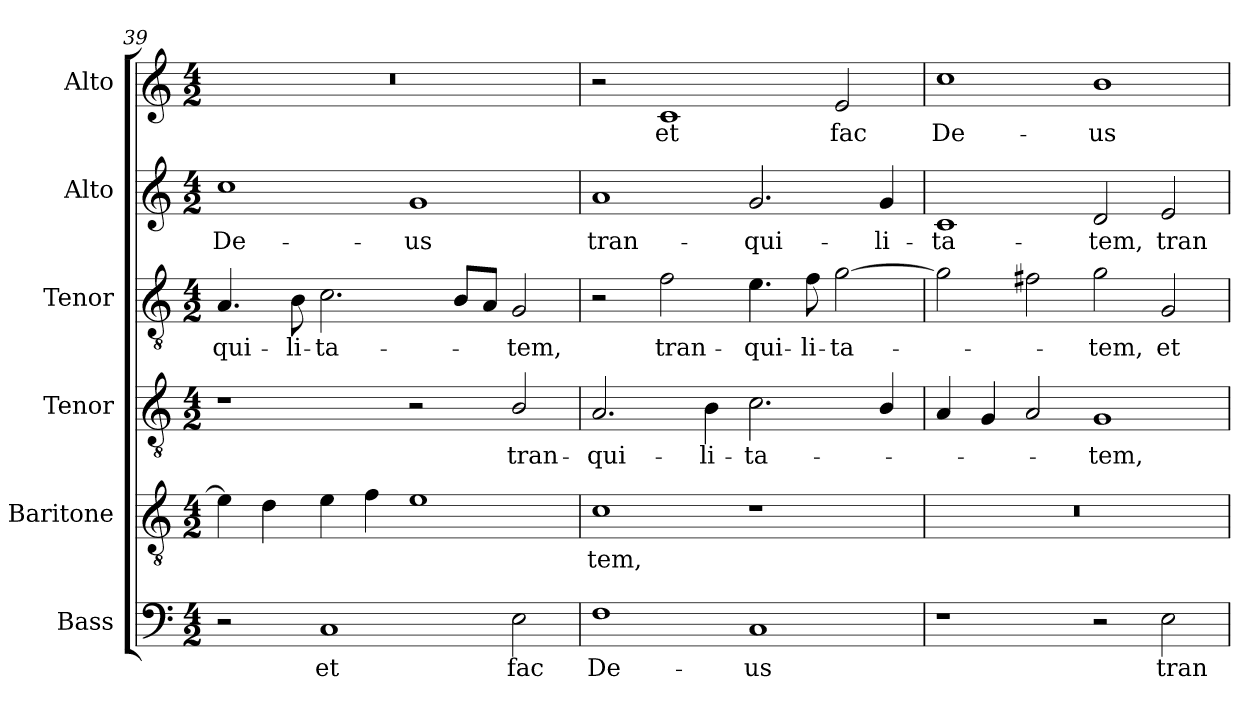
**kern	**text	**kern	**text	**kern	**text	**kern	**text	**kern	**text	**kern	**text
*part6	*part6	*part5	*part5	*part4	*part4	*part3	*part3	*part2	*part2	*part1	*part1
*staff6	*staff6	*staff5	*staff5	*staff4	*staff4	*staff3	*staff3	*staff2	*staff2	*staff1	*staff1
*I"Bass	*	*I"Baritone	*	*I"Tenor	*	*I"Tenor	*	*I"Alto	*	*I"Alto	*
*I'B.	*	*I'Bar.	*	*I'T.	*	*I'T.	*	*I'A.	*	*I'A.	*
!!LO:PB:g=z
*clefF4	*	*clefGv2	*	*clefGv2	*	*clefGv2	*	*clefG2	*	*clefG2	*
*	*	*ITrd7c12	*	*ITrd7c12	*	*ITrd7c12	*	*	*	*	*
*k[]	*	*k[]	*	*k[]	*	*k[]	*	*k[]	*	*k[]	*
*C:	*	*C:	*	*C:	*	*C:	*	*C:	*	*C:	*
*M4/2	*	*M4/2	*	*M4/2	*	*M4/2	*	*M4/2	*	*M4/2	*
=39	=39	=39	=39	=39	=39	=39	=39	=39	=39	=39	=39
!	!	!	!	!	!	!	!LO:LY:b:color=#000000	!	!	!	!
!	!	!	!	!	!	!	!	!	!LO:LY:b:color=#000000	!LO:N:vis=1	!
2r	.	4Ei\]	.	1r	.	4.AAi/	-qui-	1cci	De-	0r	.
.	.	4Di\	.	.	.	.	.	.	.	.	.
!	!	!	!	!	!	!	!LO:LY:b:color=#000000	!	!	!	!
.	.	.	.	.	.	8BBi\	-li-	.	.	.	.
!	!LO:LY:b:color=#000000	!	!	!	!	!	!	!	!	!	!
!	!	!	!	!	!	!	!LO:LY:b:color=#000000	!	!	!	!
1Ci	et	4Ei\	.	.	.	2.Ci\	-ta-	.	.	.	.
.	.	4Fi\	.	.	.	.	.	.	.	.	.
!	!	!	!	!	!	!	!	!	!LO:LY:b:color=#000000	!	!
.	.	1Ei	.	2r	.	.	.	1gi	-us	.	.
.	.	.	.	.	.	8BBi/L	.	.	.	.	.
.	.	.	.	.	.	8AAi/J	.	.	.	.	.
!	!LO:LY:b:color=#000000	!	!	!	!	!	!	!	!	!	!
!	!	!	!	!	!LO:LY:b:color=#000000	!	!	!	!	!	!
!	!	!	!	!	!	!	!LO:LY:b:color=#000000	!	!	!	!
2Ei\	fac	.	.	2BBi/	tran-	2GGi/	-tem,	.	.	.	.
=40	=40	=40	=40	=40	=40	=40	=40	=40	=40	=40	=40
!	!LO:LY:b:color=#000000	!	!	!	!	!	!	!	!	!	!
!	!	!	!LO:LY:b:color=#000000	!	!	!	!	!	!	!	!
!	!	!	!	!	!LO:LY:b:color=#000000	!	!	!	!	!	!
!	!	!	!	!	!	!	!	!	!LO:LY:b:color=#000000	!	!
1Fi	De-	1Ci	-tem,	2.AAi/	-qui-	2r	.	1ai	tran-	2r	.
!	!	!	!	!	!	!	!LO:LY:b:color=#000000	!	!	!	!
!	!	!	!	!	!	!	!	!	!	!	!LO:LY:b:color=#000000
.	.	.	.	.	.	2Fi\	tran-	.	.	1ci	et
!	!	!	!	!	!LO:LY:b:color=#000000	!	!	!	!	!	!
.	.	.	.	4BBi\	-li-	.	.	.	.	.	.
!	!LO:LY:b:color=#000000	!	!	!	!	!	!	!	!	!	!
!	!	!	!	!	!LO:LY:b:color=#000000	!	!	!	!	!	!
!	!	!	!	!	!	!	!LO:LY:b:color=#000000	!	!	!	!
!	!	!	!	!	!	!	!	!	!LO:LY:b:color=#000000	!	!
1Ci	-us	1r	.	2.Ci\	-ta-	4.Ei\	-qui-	2.gi/	-qui-	.	.
!	!	!	!	!	!	!	!LO:LY:b:color=#000000	!	!	!	!
.	.	.	.	.	.	8Fi\	-li-	.	.	.	.
!	!	!	!	!	!	!	!LO:LY:b:color=#000000	!	!	!	!
!	!	!	!	!	!	!	!	!	!	!	!LO:LY:b:color=#000000
.	.	.	.	.	.	[2Gi\	-ta-	.	.	2ei/	fac
!	!	!	!	!	!	!	!	!	!LO:LY:b:color=#000000	!	!
.	.	.	.	4BBi/	.	.	.	4gi/	-li-	.	.
=41	=41	=41	=41	=41	=41	=41	=41	=41	=41	=41	=41
!	!	!LO:N:vis=1	!	!	!	!	!	!	!	!	!
!	!	!	!	!	!	!	!	!	!LO:LY:b:color=#000000	!	!
!	!	!	!	!	!	!	!	!	!	!	!LO:LY:b:color=#000000
1r	.	0r	.	4AAi/	.	2Gi\]	.	1ci	-ta-	1cci	De-
.	.	.	.	4GGi/	.	.	.	.	.	.	.
.	.	.	.	2AAi/	.	2F#Xi\	.	.	.	.	.
!	!	!	!	!	!LO:LY:b:color=#000000	!	!	!	!	!	!
!	!	!	!	!	!	!	!LO:LY:b:color=#000000	!	!	!	!
!	!	!	!	!	!	!	!	!	!LO:LY:b:color=#000000	!	!
!	!	!	!	!	!	!	!	!	!	!	!LO:LY:b:color=#000000
2r	.	.	.	1GGi	-tem,	2Gi\	-tem,	2di/	-tem,	1bi	-us
!	!LO:LY:b:color=#000000	!	!	!	!	!	!	!	!	!	!
!	!	!	!	!	!	!	!LO:LY:b:color=#000000	!	!	!	!
!	!	!	!	!	!	!	!	!	!LO:LY:b:color=#000000	!	!
2Ei\	tran-	.	.	.	.	2GGi/	et	2ei/	tran-	.	.
=	=	=	=	=	=	=	=	=	=	=	=
*-	*-	*-	*-	*-	*-	*-	*-	*-	*-	*-	*-
